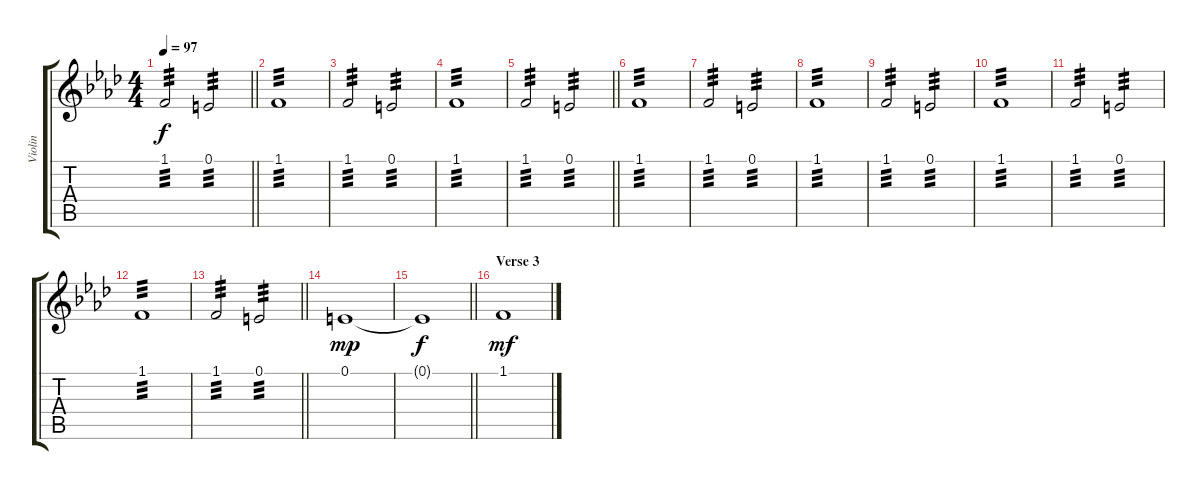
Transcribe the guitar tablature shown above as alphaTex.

\track ("Violin" "Violin") {instrument violin}
\staff {score tabs}
\tuning (E4 B3 G3 D3 A2 E2) {hide}
\ts (4 4)
\tempo 97
\clef g2
\barLineRight lightlight
\ks fminor
1.1.2{tp 3 dy f} 0.1.2{tp 3} |
1.1.1{tp 3} |
1.1.2{tp 3} 0.1.2{tp 3} |
1.1.1{tp 3} |
\barLineRight lightlight
1.1.2{tp 3} 0.1.2{tp 3} |
1.1.1{tp 3} |
1.1.2{tp 3} 0.1.2{tp 3} |
1.1.1{tp 3} |
1.1.2{tp 3} 0.1.2{tp 3} |
1.1.1{tp 3} |
1.1.2{tp 3} 0.1.2{tp 3} |
1.1.1{tp 3} |
\barLineRight lightlight
1.1.2{tp 3} 0.1.2{tp 3} |
0.1.1{dy mp volume 11} |
\barLineRight lightlight
0.1{t}.1{dy f} |
\section ("" "Verse 3")
1.1.1{dy mf}
